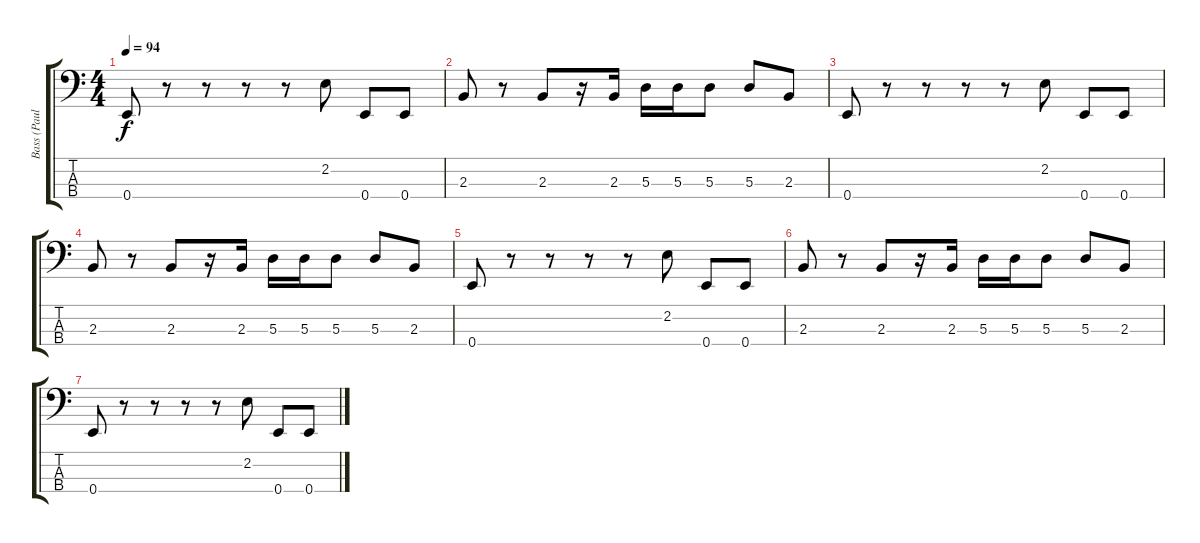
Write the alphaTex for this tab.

\track ("Bass (Paul)" "Bass (Paul") {instrument electricbassfinger}
\staff {score tabs}
\tuning (G2 D2 A1 E1) {hide}
\ts (4 4)
\tempo 94
\clef f4
\ks c
0.4.8{dy f} r.8 r.8 r.8 r.8 2.2.8 0.4.8 0.4.8 |
2.3.8 r.8 2.3.8 r.16 2.3.16 5.3.16 5.3.16 5.3.8 5.3.8 2.3.8 |
0.4.8 r.8 r.8 r.8 r.8 2.2.8 0.4.8 0.4.8 |
2.3.8 r.8 2.3.8 r.16 2.3.16 5.3.16 5.3.16 5.3.8 5.3.8 2.3.8 |
0.4.8 r.8 r.8 r.8 r.8 2.2.8 0.4.8 0.4.8 |
2.3.8 r.8 2.3.8 r.16 2.3.16 5.3.16 5.3.16 5.3.8 5.3.8 2.3.8 |
0.4.8 r.8 r.8 r.8 r.8 2.2.8 0.4.8 0.4.8
